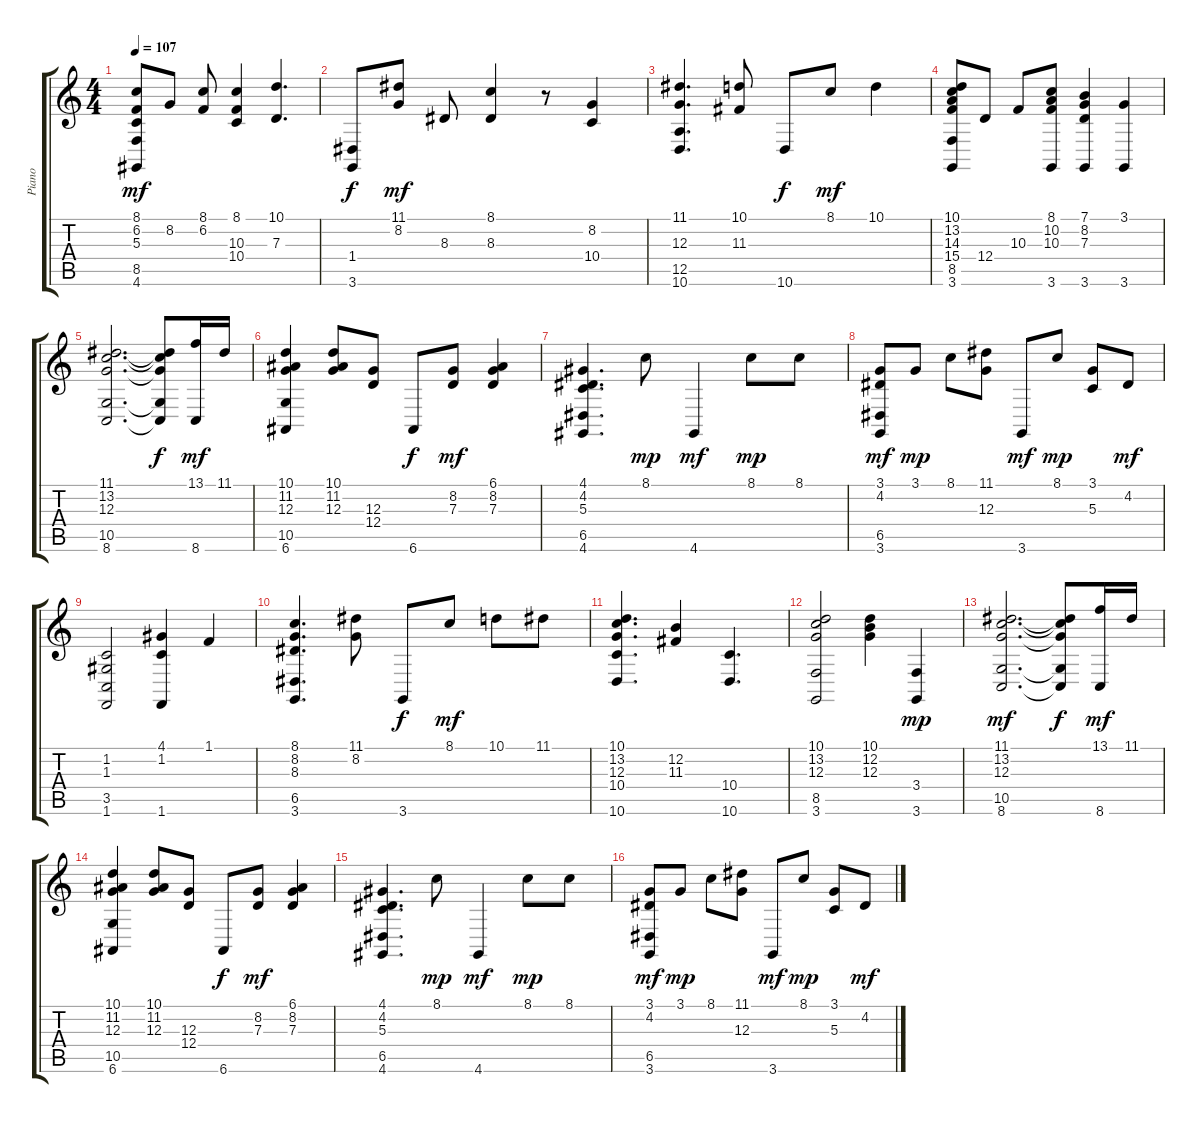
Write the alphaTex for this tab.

\track ("Piano" "Piano") {instrument acousticgrandpiano}
\staff {score tabs}
\tuning (E4 B3 G3 D3 A2 E2) {hide}
\ts (4 4)
\tempo 107
\clef g2
\ks c
(8.1 6.2 5.3 8.5 4.6).8{dy mf} 8.2.8 (8.1 6.2).8 (8.1 10.3 10.4).4 (10.1 7.3).4{d} |
(1.4 3.6).8{dy f} (11.1 8.2).8{dy mf} 8.3.8 (8.1 8.3).4 r.8 (8.2 10.4).4 |
(11.1 12.3 12.5 10.6).4{d} (10.1 11.3).8 10.6.8{dy f} 8.1.8{dy mf} 10.1.4 |
(10.1 13.2 14.3 15.4 8.5 3.6).8 12.4.8 10.3.8 (8.1 10.2 10.3 3.6).8 (7.1 8.2 7.3 3.6).4 (3.1 3.6).4 |
(11.1 13.2 12.3 10.5 8.6).2{d} (11.1{t} 13.2{t} 12.3{t} 10.5{t} 8.6{t}).8{dy f} (13.1 8.6).16{dy mf} 11.1.16 |
(10.1 11.2 12.3 10.5 6.6).4 (10.1 11.2 12.3).8 (12.3 12.4).8 6.6.8{dy f} (8.2 7.3).8{dy mf} (6.1 8.2 7.3).4 |
(4.1 4.2 5.3 6.5 4.6).4{d} 8.1.8{dy mp} 4.6.4{dy mf} 8.1.8{dy mp} 8.1.8 |
(3.1 4.2 6.5 3.6).8{dy mf} 3.1.8{dy mp} 8.1.8 (11.1 12.3).8 3.6.8{dy mf} 8.1.8{dy mp} (3.1 5.3).8 4.2.8{dy mf} |
(1.2 1.3 3.5 1.6).2 (4.1 1.2 1.6).4 1.1.4 |
(8.1 8.2 8.3 6.5 3.6).4{d} (11.1 8.2).8 3.6.8{dy f} 8.1.8{dy mf} 10.1.8 11.1.8 |
(10.1 13.2 12.3 10.4 10.6).4{d} (12.2 11.3).4 (10.4 10.6).4{d} |
(10.1 13.2 12.3 8.5 3.6).2 (10.1 12.2 12.3).4 (3.4 3.6).4{dy mp} |
(11.1 13.2 12.3 10.5 8.6).2{d dy mf} (11.1{t} 13.2{t} 12.3{t} 10.5{t} 8.6{t}).8{dy f} (13.1 8.6).16{dy mf} 11.1.16 |
(10.1 11.2 12.3 10.5 6.6).4 (10.1 11.2 12.3).8 (12.3 12.4).8 6.6.8{dy f} (8.2 7.3).8{dy mf} (6.1 8.2 7.3).4 |
(4.1 4.2 5.3 6.5 4.6).4{d} 8.1.8{dy mp} 4.6.4{dy mf} 8.1.8{dy mp} 8.1.8 |
(3.1 4.2 6.5 3.6).8{dy mf} 3.1.8{dy mp} 8.1.8 (11.1 12.3).8 3.6.8{dy mf} 8.1.8{dy mp} (3.1 5.3).8 4.2.8{dy mf}
